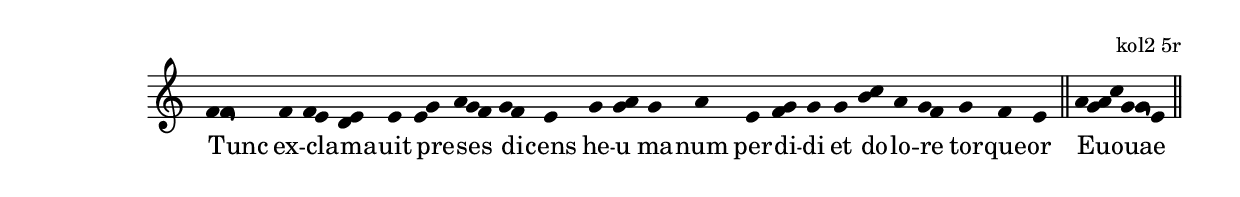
\version "2.19.32"

\include "../lib/synopsis.ily"

\score {
  \transpose c c' {
    \plainchant
    \melisma { f \strophicus f } \bar "" f \melisma { f e } \melisma { d e } e \bar "" \melisma { e g } \melisma { a g f } \bar "" \melisma { g f } e \bar ""
    g \melisma { g a } \bar "" g \bar "" a \bar "" e \melisma { f g } g \bar ""
    g \bar "" \melisma { b c' } a \melisma { g f } \bar "" g f e \bar "||"

    \melisma { a g a c' g \strophicus g e } \bar "||"
  }
  \addlyrics {
    Tunc ex -- cla -- ma -- uit pre -- ses di -- cens
    he -- u ma -- num per -- di -- di
    et do -- lo -- re tor -- que -- or

    Euouae
  }
  \header {
    fontes = "kol2 5r"
  }
}
